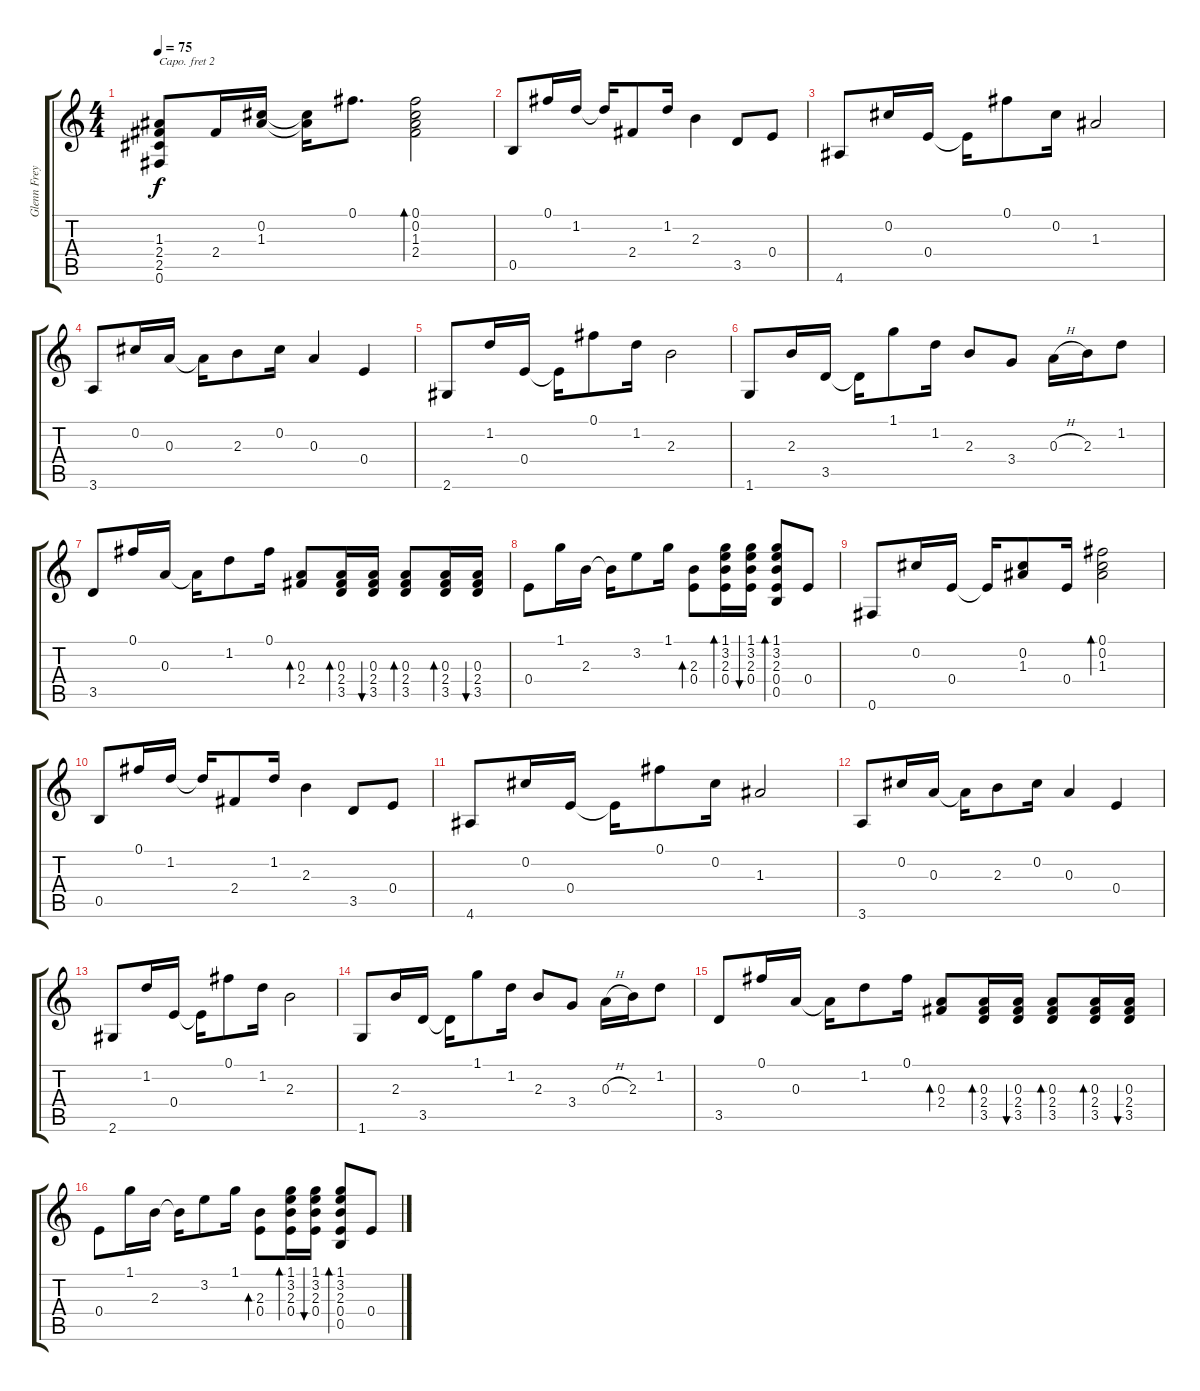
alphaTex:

\track ("Glenn Frey" "Glenn Frey") {instrument acousticguitarsteel}
\staff {score tabs}
\capo 2
\tuning (E4 B3 G3 D3 A2 E2) {hide}
\ts (4 4)
\tempo 75
\clef g2
\ks c
(1.3 2.4 2.5 0.6).8{dy f} 2.4.16 (0.2 1.3).16 (0.2{t} 1.3{t}).16 0.1.8{d} (0.1 0.2 1.3 2.4).2{bd 60} |
0.5.8 0.1.16 1.2.16 1.2{t}.16 2.4.8 1.2.16 2.3.4 3.5.8 0.4.8 |
4.6.8 0.2.16 0.4.16 0.4{t}.16 0.1.8 0.2.16 1.3.2 |
3.6.8 0.2.16 0.3.16 0.3{t}.16 2.3.8 0.2.16 0.3.4 0.4.4 |
2.6.8 1.2.16 0.4.16 0.4{t}.16 0.1.8 1.2.16 2.3.2 |
1.6.8 2.3.16 3.5.16 3.5{t}.16 1.1.8 1.2.16 2.3.8 3.4.8 0.3{h}.16 2.3.16 1.2.8 |
3.5.8 0.1.16 0.3.16 0.3{t}.16 1.2.8 0.1.16 (0.3 2.4).8{bd 60} (0.3 2.4 3.5).16{bd 60} (0.3 2.4 3.5).16{bu 60} (0.3 2.4 3.5).8{bd 60} (0.3 2.4 3.5).16{bd 60} (0.3 2.4 3.5).16{bu 60} |
0.4.8 1.1.16 2.3.16 2.3{t}.16 3.2.8 1.1.16 (2.3 0.4).8{bd 60} (1.1 3.2 2.3 0.4).16{bd 60} (1.1 3.2 2.3 0.4).16{bu 60} (1.1 3.2 2.3 0.4 0.5).8{bd 60} 0.4.8 |
0.6.8 0.2.16 0.4.16 0.4{t}.16 (0.2 1.3).8 0.4.16 (0.1 0.2 1.3).2{bd 60} |
0.5.8 0.1.16 1.2.16 1.2{t}.16 2.4.8 1.2.16 2.3.4 3.5.8 0.4.8 |
4.6.8 0.2.16 0.4.16 0.4{t}.16 0.1.8 0.2.16 1.3.2 |
3.6.8 0.2.16 0.3.16 0.3{t}.16 2.3.8 0.2.16 0.3.4 0.4.4 |
2.6.8 1.2.16 0.4.16 0.4{t}.16 0.1.8 1.2.16 2.3.2 |
1.6.8 2.3.16 3.5.16 3.5{t}.16 1.1.8 1.2.16 2.3.8 3.4.8 0.3{h}.16 2.3.16 1.2.8 |
3.5.8 0.1.16 0.3.16 0.3{t}.16 1.2.8 0.1.16 (0.3 2.4).8{bd 60} (0.3 2.4 3.5).16{bd 60} (0.3 2.4 3.5).16{bu 60} (0.3 2.4 3.5).8{bd 60} (0.3 2.4 3.5).16{bd 60} (0.3 2.4 3.5).16{bu 60} |
0.4.8 1.1.16 2.3.16 2.3{t}.16 3.2.8 1.1.16 (2.3 0.4).8{bd 60} (1.1 3.2 2.3 0.4).16{bd 60} (1.1 3.2 2.3 0.4).16{bu 60} (1.1 3.2 2.3 0.4 0.5).8{bd 60} 0.4.8
